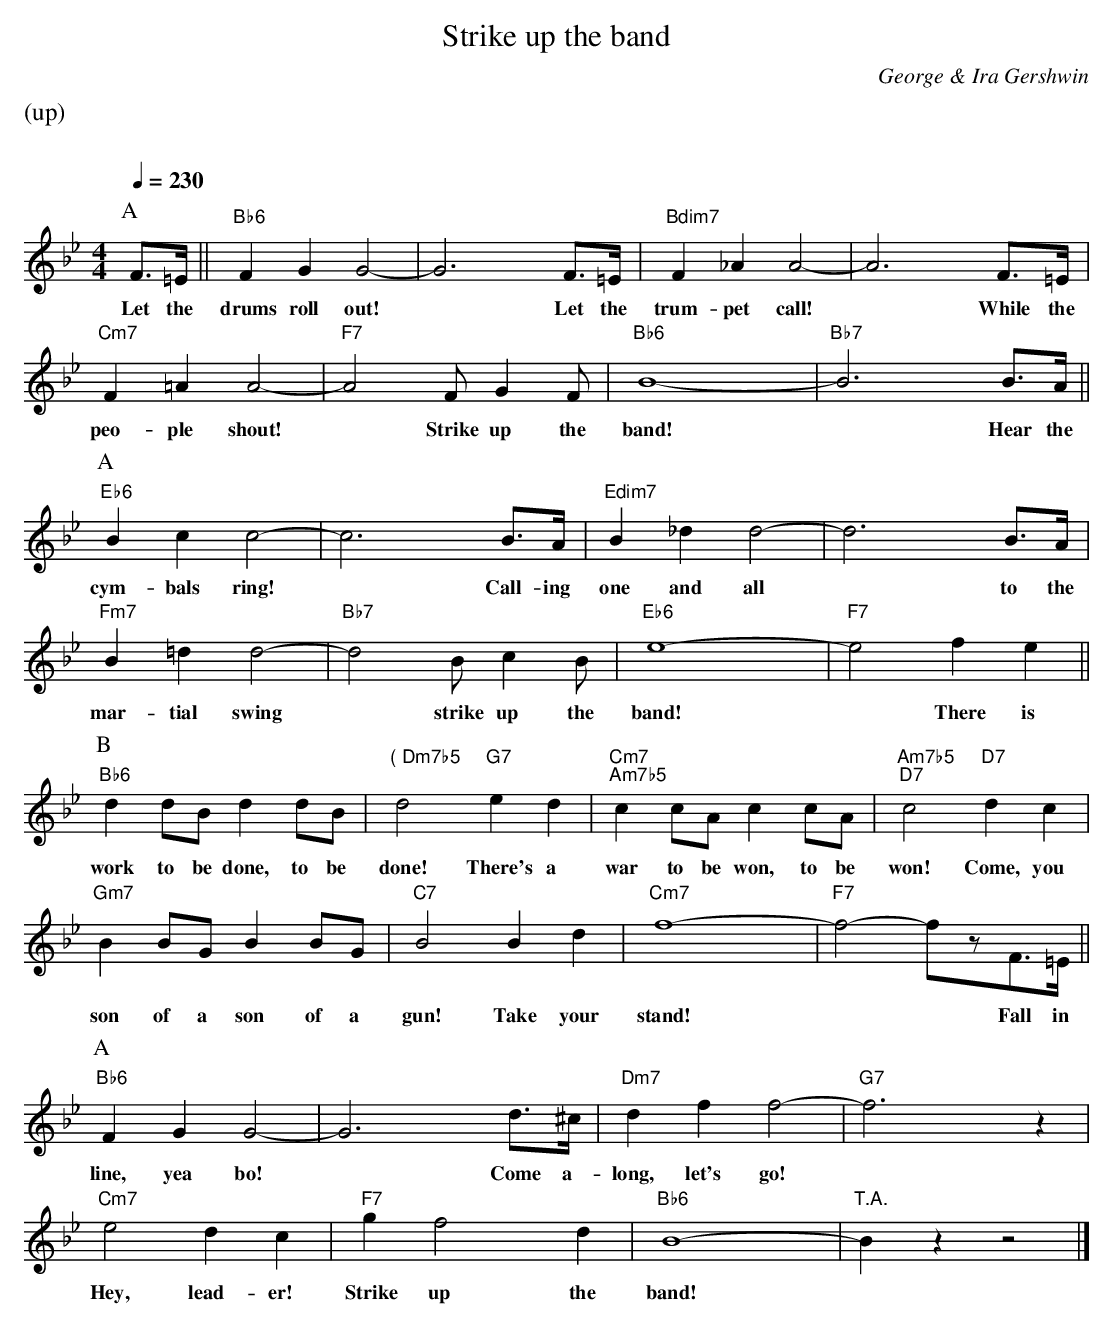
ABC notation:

X:1
T:Strike up the band
M:4/4
L:1/4
C:George & Ira Gershwin
Q:1/4=230
%%staves (chords melody)
K:Bb
%%text (up)
%%vskip 20
P:A
V:chords
x || "Bb6"x2 x2 | x2 x2 | "Bdim7"x2 x2 | x2 x2 |
"Cm7"x2 x2 | "F7"x2 x2 | "Bb6"x2 x2 | "Bb7"x2 x2 ||
V:melody
F/>=E/ || FGG2- | G3F/>=E/ | F_AA2- | A3F/>=E/ |
w:Let the drums roll out!* Let the trum-pet call!* While the
F=AA2- | A2F/GF/ | B4- | B3B/>A/ ||
w:peo-ple shout!* Strike up the band!* Hear the
P:A
V:chords
"Eb6"x2 x2 | x2 x2 | "Edim7"x2 x2 | x2 x2 |
"Fm7"x2 x2 | "Bb7"x2 x2 | "Eb6"x2 x2 | "F7"x2 x2 ||
V:melody
Bcc2- | c3B/>A/ | B_dd2- | d3B/>A/ |
w:cym-bals ring!* Call-ing one and all* to the
B=dd2- | d2 B/cB/ | e4- | e2fe||
w:mar-tial swing* strike up the band!* There is
P:B
V:chords
"Bb6"x2 x2 | "( Dm7b5" " "x2 "G7" " "x2 | "Cm7" "Am7b5"x2 x2 | "Am7b5" "D7"x2 "D7" " "x2 |
"Gm7"x2 x2 | "C7"x2 x2 | "Cm7"x2 x2 | "F7"x2 x2 ||
V:melody
dd/B/dd/B/ | d2ed | cc/A/cc/A/ | c2dc |
w:work to be done, to be done! There's a war to be won, to be won! Come, you
BB/G/BB/G/ | B2Bd | f4- | f2-f/z/F/>=E/ ||
w:son of a son of a gun! Take your stand!** Fall in
P:A
V:chords
"Bb6"x2 x2 | x2 x2 | "Dm7"x2 x2 | "G7"x2 x2 |
"Cm7"x2 x2 | "F7"x2 x2 | "Bb6"x2 x2 | "T.A."x2 x2 |]
V:melody
FGG2- | G3d/>^c/ | dff2- | f3z |
w:line, yea bo!* Come a-long, let's go!*
e2dc | gf2d | B4- | Bzz2 |]
w:Hey, lead-er! Strike up the band!*
